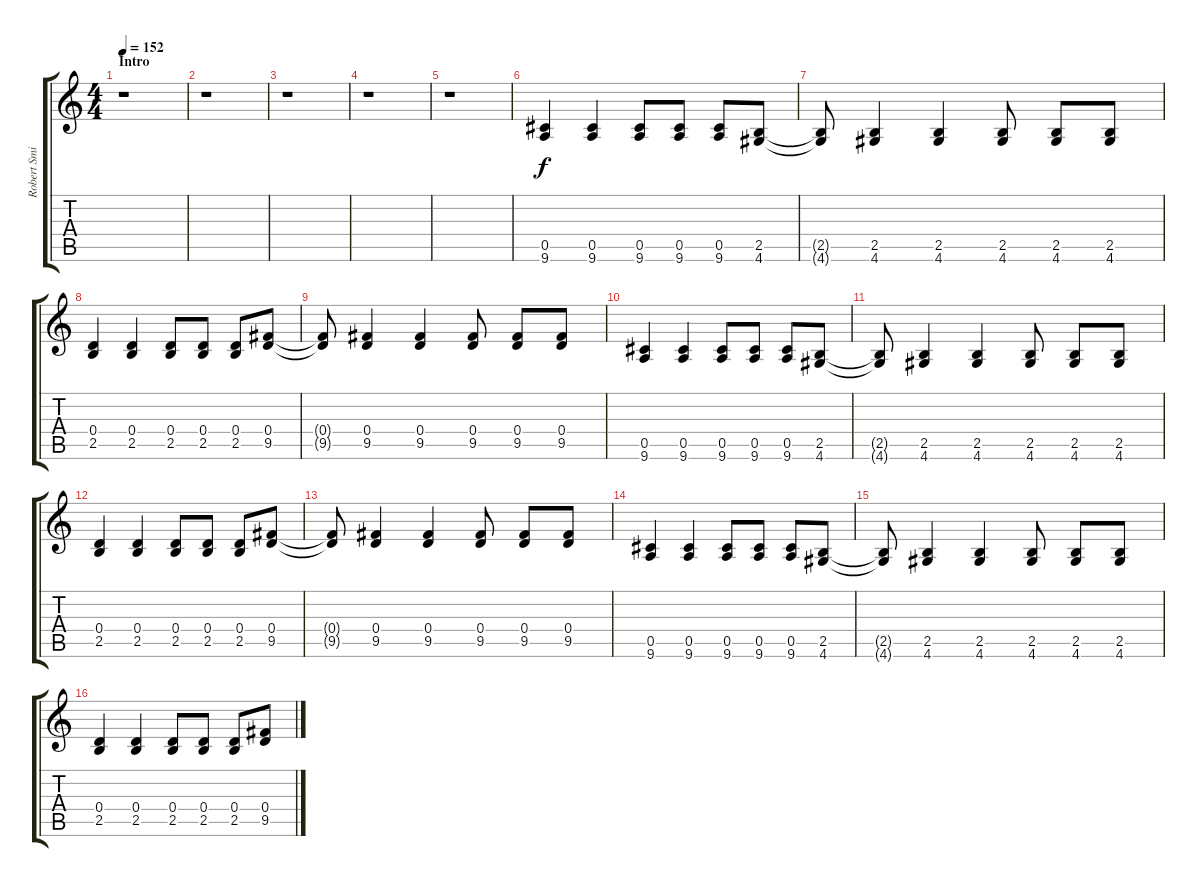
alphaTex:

\track ("Robert Smith (electric rhythm guitar)" "Robert Smi") {instrument electricguitarclean}
\staff {score tabs}
\tuning (E4 B3 G3 D3 A2 E2) {hide}
\ts (4 4)
\section ("" "Intro")
\tempo 152
\clef g2
\ks c
r.1{dy f instrument electricguitarclean} |
r.1 |
r.1 |
r.1 |
r.1 |
(0.5 9.6).4 (0.5 9.6).4 (0.5 9.6).8 (0.5 9.6).8 (0.5 9.6).8 (2.5 4.6).8 |
(2.5{t} 4.6{t}).8 (2.5 4.6).4 (2.5 4.6).4 (2.5 4.6).8 (2.5 4.6).8 (2.5 4.6).8 |
(0.4 2.5).4 (0.4 2.5).4 (0.4 2.5).8 (0.4 2.5).8 (0.4 2.5).8 (0.4 9.5).8 |
(0.4{t} 9.5{t}).8 (0.4 9.5).4 (0.4 9.5).4 (0.4 9.5).8 (0.4 9.5).8 (0.4 9.5).8 |
(0.5 9.6).4 (0.5 9.6).4 (0.5 9.6).8 (0.5 9.6).8 (0.5 9.6).8 (2.5 4.6).8 |
(2.5{t} 4.6{t}).8 (2.5 4.6).4 (2.5 4.6).4 (2.5 4.6).8 (2.5 4.6).8 (2.5 4.6).8 |
(0.4 2.5).4 (0.4 2.5).4 (0.4 2.5).8 (0.4 2.5).8 (0.4 2.5).8 (0.4 9.5).8 |
(0.4{t} 9.5{t}).8 (0.4 9.5).4 (0.4 9.5).4 (0.4 9.5).8 (0.4 9.5).8 (0.4 9.5).8 |
(0.5 9.6).4 (0.5 9.6).4 (0.5 9.6).8 (0.5 9.6).8 (0.5 9.6).8 (2.5 4.6).8 |
(2.5{t} 4.6{t}).8 (2.5 4.6).4 (2.5 4.6).4 (2.5 4.6).8 (2.5 4.6).8 (2.5 4.6).8 |
(0.4 2.5).4 (0.4 2.5).4 (0.4 2.5).8 (0.4 2.5).8 (0.4 2.5).8 (0.4 9.5).8
